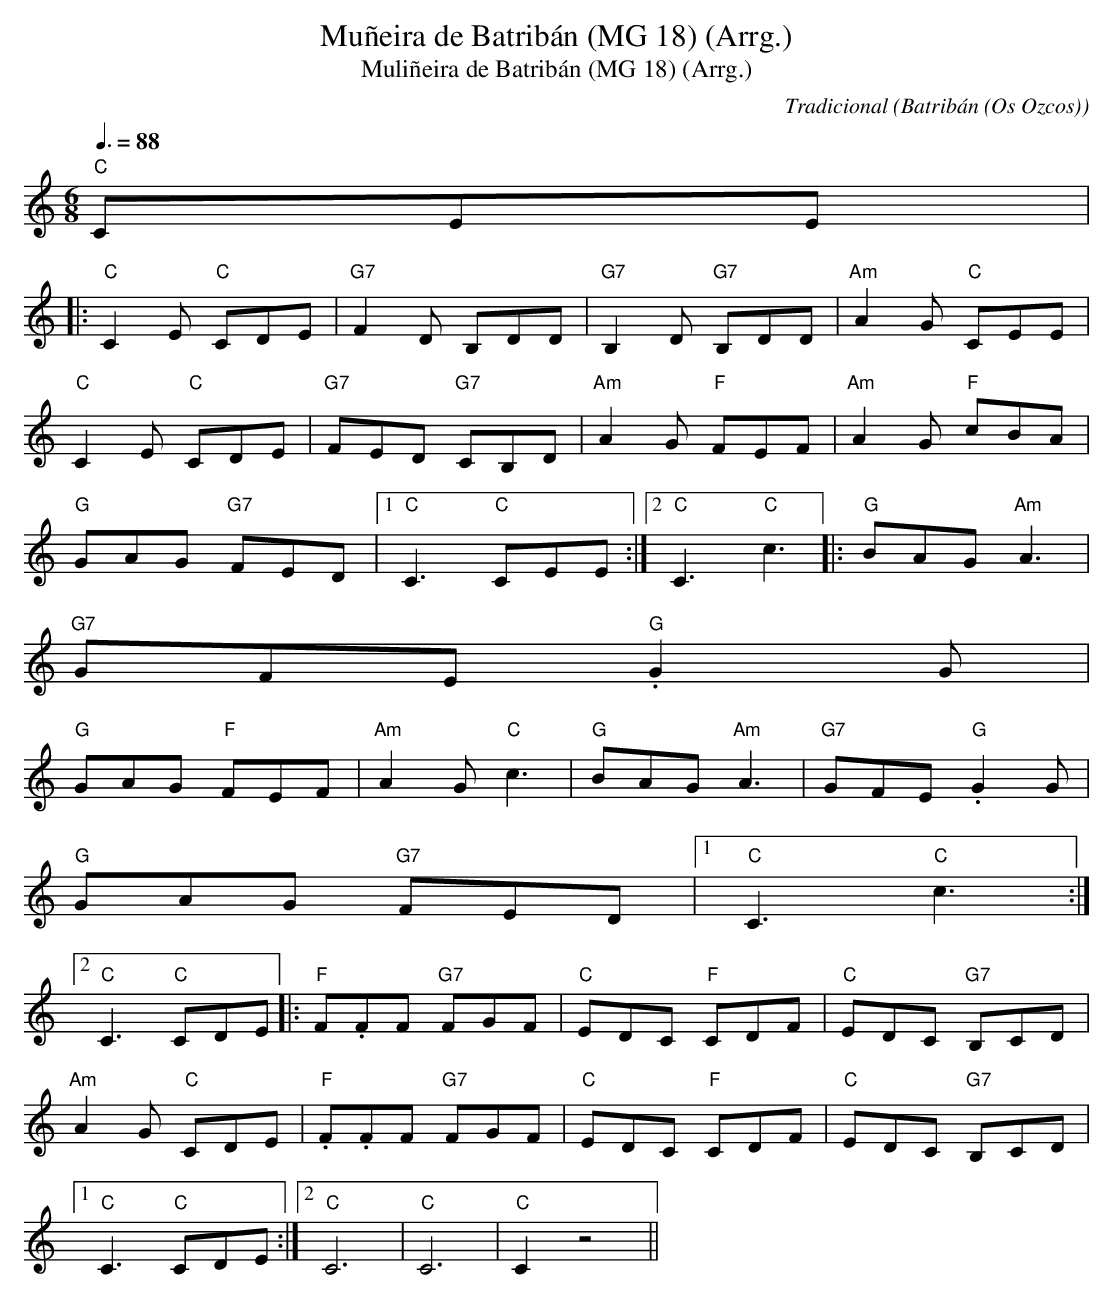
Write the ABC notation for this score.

X:1
T:Muñeira de Batribán (MG 18) (Arrg.)
T:Muliñeira de Batribán (MG 18) (Arrg.)
C:Tradicional
O:Batribán (Os Ozcos)
M:6/8
L:1/8
Q:3/8=88
E:Nivel 2
K:C
"C"CEE|
|:"C"C2 E "C"CDE|"G7"F2 D B,DD|"G7"B,2 D "G7"B,DD|"Am"A2 G "C"CEE|
"C"C2 E "C"CDE|"G7"FED "G7"CB,D|"Am"A2 G "F"FEF|"Am"A2 G "F"cBA|
"G"GAG "G7"FED|[1 "C"C3 "C"CEE:|[2 "C"C3 "C"c3||:"G"BAG "Am"A3|
"G7"GFE "G".G2 G|
"G"GAG "F"FEF|"Am"A2 G "C"c3|"G"BAG "Am"A3|"G7"GFE "G".G2 G|
"G"GAG "G7"FED|[1 "C"C3 "C"c3:|
[2 "C"C3 "C"CDE||:"F"F.FF "G7"FGF|"C"EDC "F"CDF|"C"EDC "G7"B,CD|
"Am"A2 G "C"CDE|"F".F.FF "G7"FGF|"C"EDC "F"CDF|"C"EDC "G7"B,CD|
[1 "C"C3 "C"CDE:|[2 "C"C6|"C"C6|"C"C2 z4||
